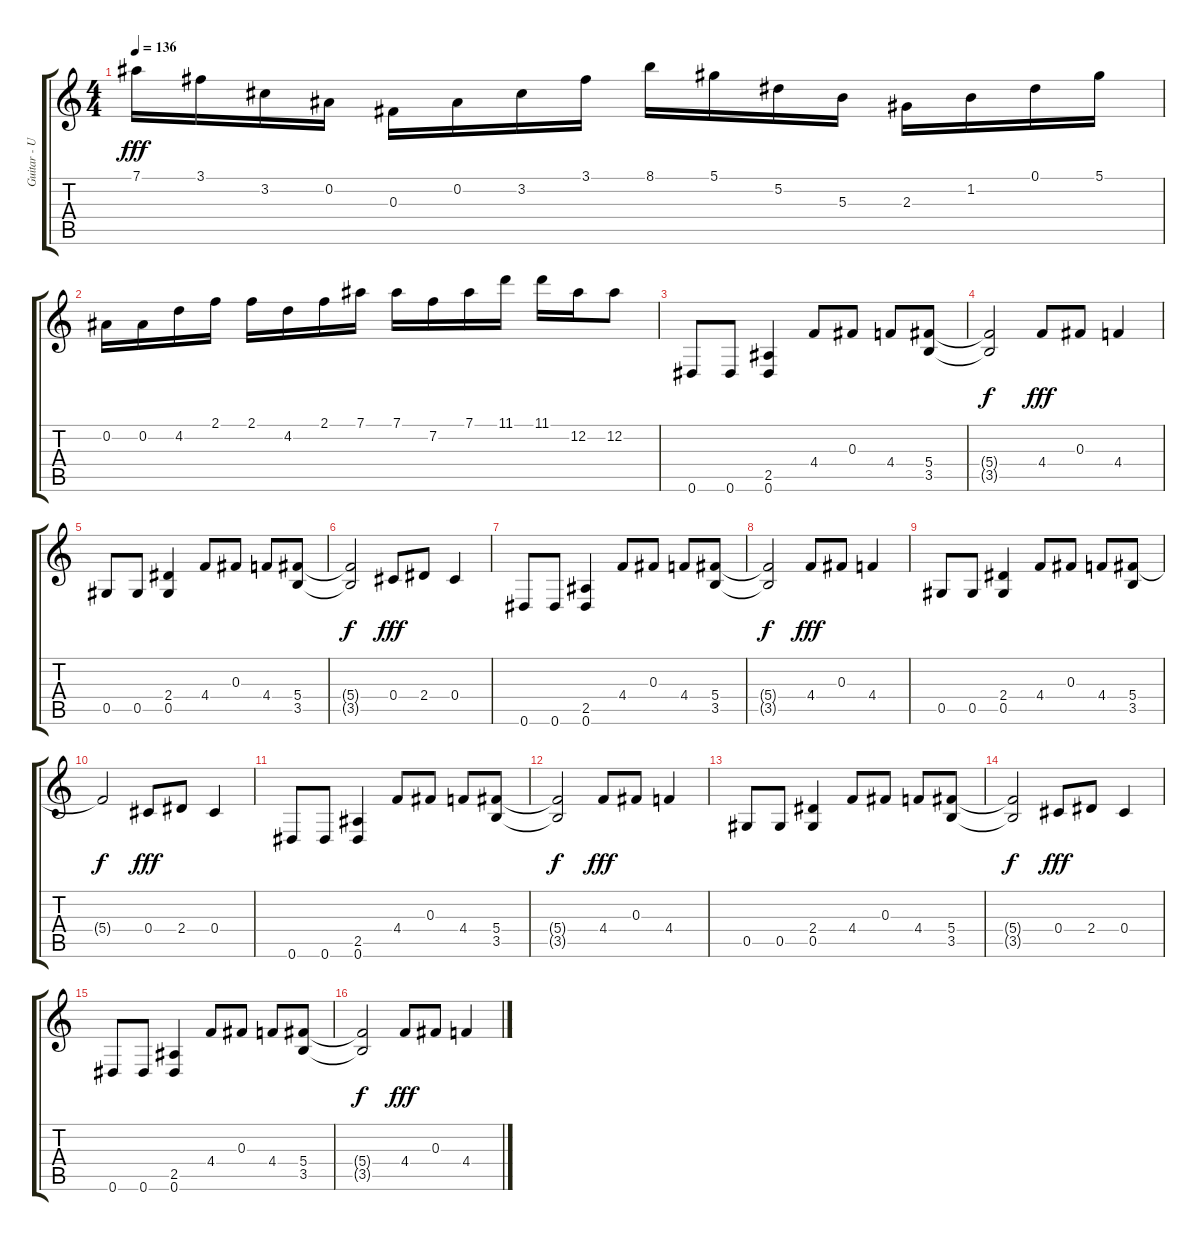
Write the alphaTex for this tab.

\track ("Guitar - Uriy Melisov" "Guitar - U") {instrument distortionguitar}
\staff {score tabs}
\tuning (Eb4 Bb3 Gb3 Db3 Ab2 Eb2) {hide}
\ts (4 4)
\tempo 136
\clef g2
\ks c
7.1.16{dy fff} 3.1.16 3.2.16 0.2.16 0.3.16 0.2.16 3.2.16 3.1.16 8.1.16 5.1.16 5.2.16 5.3.16 2.3.16 1.2.16 0.1.16 5.1.16 |
0.2.16 0.2.16 4.2.16 2.1.16 2.1.16 4.2.16 2.1.16 7.1.16 7.1.16 7.2.16 7.1.16 11.1.16 11.1.16 12.2.16 12.2.8 |
0.6.8 0.6.8 (2.5 0.6).4 4.4.8 0.3.8 4.4.8 (5.4 3.5).8 |
(5.4{t} 3.5{t}).2{dy f} 4.4.8{dy fff} 0.3.8 4.4.4 |
0.5.8 0.5.8 (2.4 0.5).4 4.4.8 0.3.8 4.4.8 (5.4 3.5).8 |
(5.4{t} 3.5{t}).2{dy f} 0.4.8{dy fff} 2.4.8 0.4.4 |
0.6.8 0.6.8 (2.5 0.6).4 4.4.8 0.3.8 4.4.8 (5.4 3.5).8 |
(5.4{t} 3.5{t}).2{dy f} 4.4.8{dy fff} 0.3.8 4.4.4 |
0.5.8 0.5.8 (2.4 0.5).4 4.4.8 0.3.8 4.4.8 (5.4 3.5).8 |
5.4{t}.2{dy f} 0.4.8{dy fff} 2.4.8 0.4.4 |
0.6.8 0.6.8 (2.5 0.6).4 4.4.8 0.3.8 4.4.8 (5.4 3.5).8 |
(5.4{t} 3.5{t}).2{dy f} 4.4.8{dy fff} 0.3.8 4.4.4 |
0.5.8 0.5.8 (2.4 0.5).4 4.4.8 0.3.8 4.4.8 (5.4 3.5).8 |
(5.4{t} 3.5{t}).2{dy f} 0.4.8{dy fff} 2.4.8 0.4.4 |
0.6.8 0.6.8 (2.5 0.6).4 4.4.8 0.3.8 4.4.8 (5.4 3.5).8 |
(5.4{t} 3.5{t}).2{dy f} 4.4.8{dy fff} 0.3.8 4.4.4
